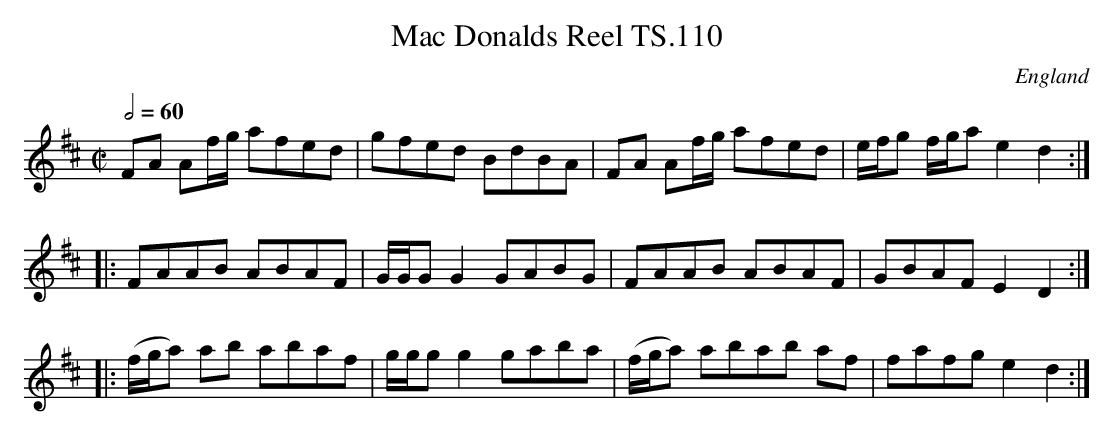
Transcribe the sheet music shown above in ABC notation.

X:1
T:Mac Donalds Reel TS.110
M:C|
L:1/8
Q:1/2=60
O:England
K:D major
FA Af/g/  afed|gfed BdBA|FA Af/g/ afed|e/f/g f/g/ae2d2:|!
|:FAAB ABAF|G/G/GG2GABG|FAAB ABAF|GBAF E2D2:|!
|:(f/g/a) ab abaf|g/g/gg2gaba|(f/g/a) abab af|fafge2d2:|]
